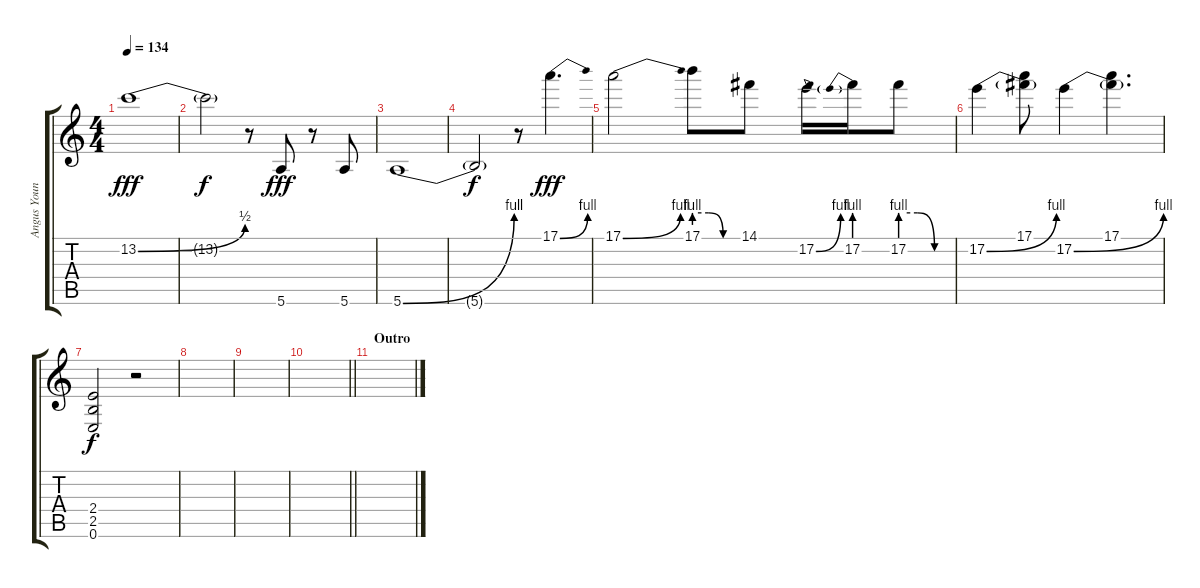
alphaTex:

\track ("Angus Young" "Angus Youn") {instrument distortionguitar}
\staff {score tabs}
\tuning (E4 B3 G3 D3 A2 E2) {hide}
\ts (4 4)
\tempo 134
\clef g2
\ks c
13.2{be (bend 0 0 60 2)}.1{dy fff} |
13.2{t}.2{dy f} r.8 5.6.8{dy fff} r.8 5.6.8 |
5.6{be (bend 0 0 60 4)}.1 |
5.6{t}.2{dy f} r.8 17.1{be (bend 0 0 60 4)}.4{d dy fff} |
17.1{be (bend 0 0 60 4)}.2 17.1{be (custom 0 4 20 4 40 0 60 0)}.8 14.1.8 17.2{be (bend 0 0 60 4)}.16 17.2{be (prebend 0 4 60 4)}.16 17.2{be (custom 0 4 20 4 40 0 60 0)}.8 |
17.2{be (bend 0 0 60 4)}.4 (17.1 17.2{t}).8 17.2{be (bend 0 0 60 4)}.4 (17.1 17.2{t}).4{d} |
(2.4 2.5 0.6).2{dy f} r.2 |
|
|
\barLineRight lightlight
|
\section ("" "Outro")
